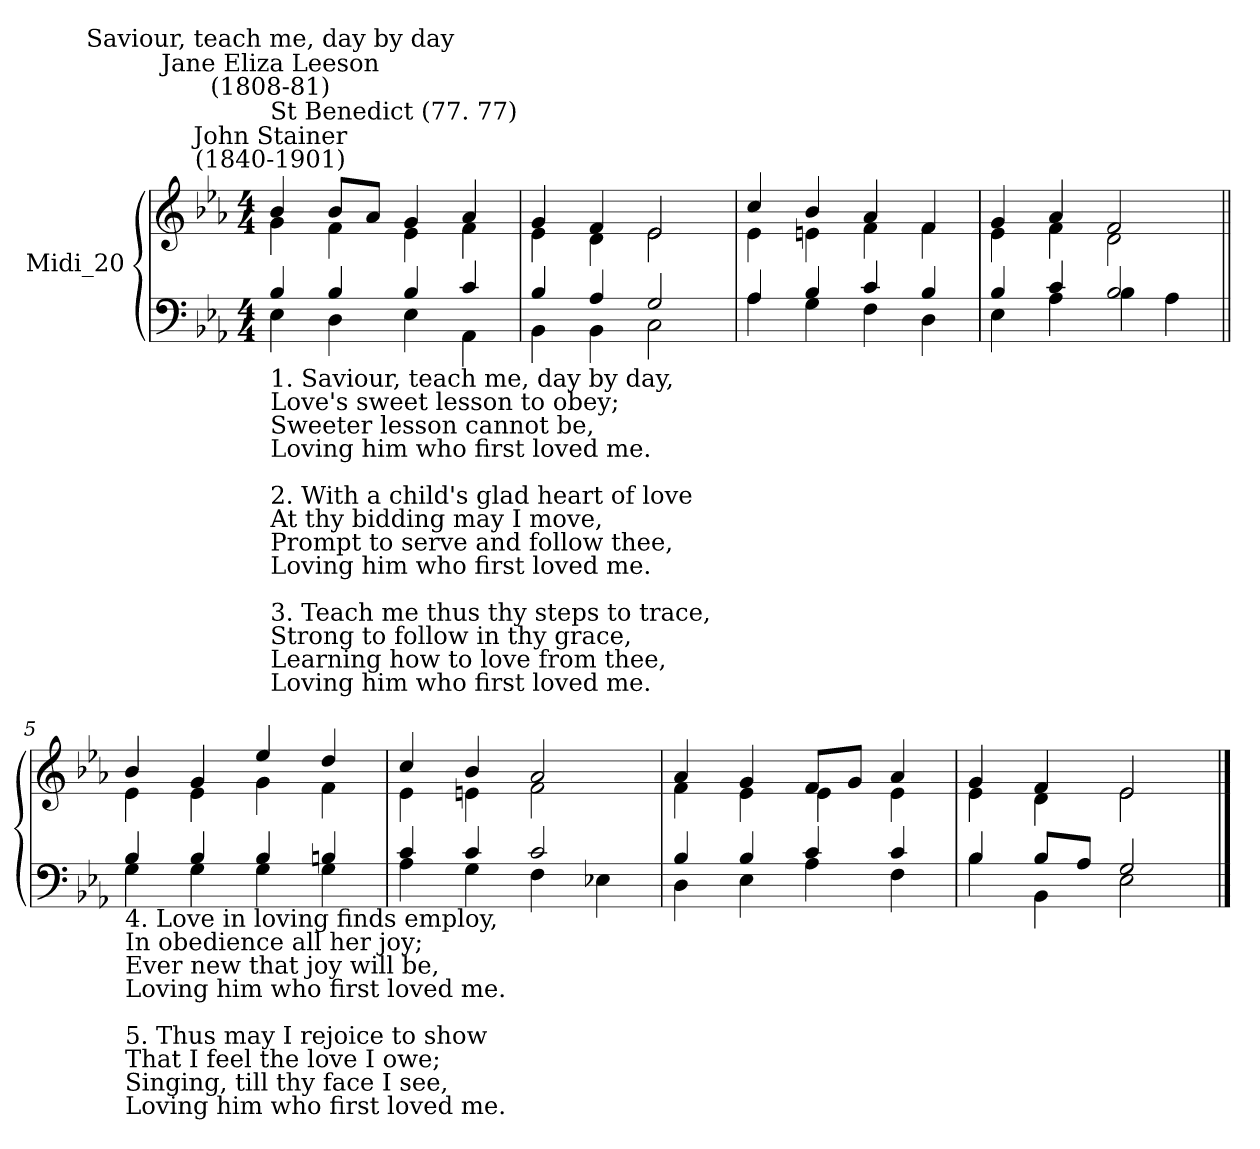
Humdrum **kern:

**kern	**kern
*part1	*part1
*staff2	*staff1
*I"Midi_20	*
*clefF4	*clefG2
*k[b-e-a-]	*k[b-e-a-]
*E-:	*E-:
*M4/4	*M4/4
=1	=1
*^	*^
!	!	!LO:TX:a:cj:t=John Stainer\n(1840-1901)	!
!	!	!LO:TX:a:t=St Benedict (77. 77)	!
!	!	!LO:TX:a:cj:t=Jane Eliza Leeson\n(1808-81)	!
!	!	!LO:TX:a:cj:t=Saviour, teach me, day by day	!
!LO:TX:b:t=1. Saviour, teach me, day by day,\nLove's sweet lesson to obey;\nSweeter lesson cannot be,\nLoving him who first loved me.\n\n2. With a child's glad heart of love\nAt thy bidding may I move,\nPrompt to serve and follow thee,\nLoving him who first loved me.\n\n3. Teach me thus thy steps to trace,\nStrong to follow in thy grace,\nLearning how to love from thee,\nLoving him who first loved me.	!	!	!
4B-/	4E-\	4b-/	4g\
4B-/	4D\	8b-/L	4f\
.	.	8a-/J	.
4B-/	4E-\	4g/	4e-\
4c/	4AA-\	4a-/	4f\
=2	=2	=2	=2
4B-/	4BB-\	4g/	4e-\
4A-/	4BB-\	4f/	4d\
2G/	2C\	2e-/	2e-\
=3	=3	=3	=3
4A-/	4A-\	4cc/	4e-\
4B-/	4G\	4b-/	4en\
4c/	4F\	4a-/	4f\
4B-/	4D\	4f/	4f\
=4	=4	=4	=4
4B-/	4E-\	4g/	4e-\
4c/	4A-\	4a-/	4f\
2B-/	4B-\	2f/	2d\
.	4A-\	.	.
=5||	=5||	=5||	=5||
!LO:TX:b:t=4. Love in loving finds employ,\nIn obedience all her joy;\nEver new that joy will be,\nLoving him who first loved me.\n\n5. Thus may I rejoice to show\nThat I feel the love I owe;\nSinging, till thy face I see,\nLoving him who first loved me.	!	!	!
4B-/	4G\	4b-/	4e-\
4B-/	4G\	4g/	4e-\
4B-/	4G\	4ee-/	4g\
4Bn/	4G\	4dd/	4f\
=6	=6	=6	=6
4c/	4A-\	4cc/	4e-\
4c/	4G\	4b-/	4en\
2c/	4F\	2a-/	2f\
.	4E-X\	.	.
=7	=7	=7	=7
4B-/	4D\	4a-/	4f\
4B-/	4E-\	4g/	4e-\
4c/	4A-\	8f/L	4e-\
.	.	8g/J	.
4c/	4F\	4a-/	4e-\
=8	=8	=8	=8
4B-/	4B-\	4g/	4e-\
8B-/L	4BB-\	4f/	4d\
8A-/J	.	.	.
2G/	2E-\	2e-/	2e-\
*v	*v	*	*
*	*v	*v
==	==
*-	*-
